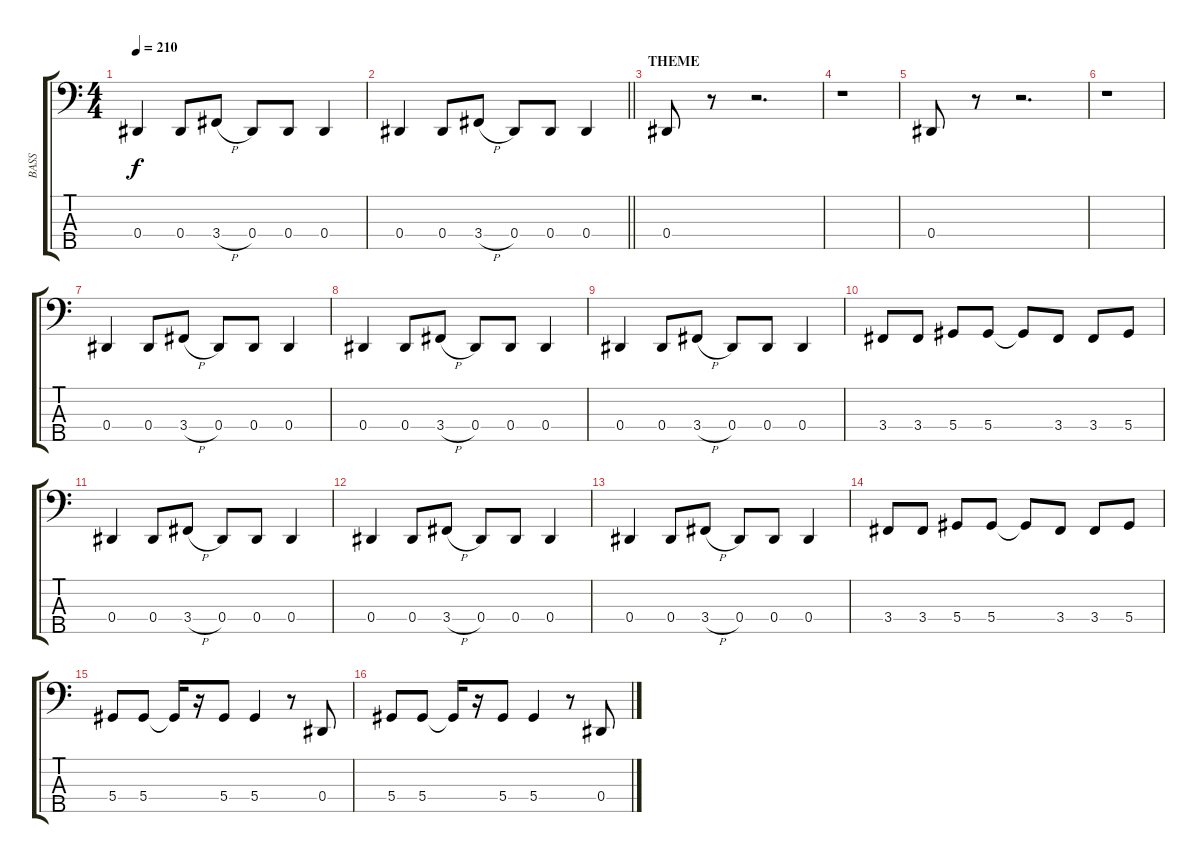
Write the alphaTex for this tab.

\track ("BASS" "BASS") {instrument electricbasspick}
\staff {score tabs}
\tuning (Gb2 Db2 Ab1 Eb1 Bb0) {hide}
\ts (4 4)
\tempo 210
\clef f4
\ks c
0.4.4{dy f} 0.4.8 3.4{h}.8 0.4.8 0.4.8 0.4.4 |
\barLineRight lightlight
0.4.4 0.4.8 3.4{h}.8 0.4.8 0.4.8 0.4.4 |
\section ("" "THEME")
0.4.8 r.8 r.2{d} |
r.1 |
0.4.8 r.8 r.2{d} |
r.1 |
0.4.4 0.4.8 3.4{h}.8 0.4.8 0.4.8 0.4.4 |
0.4.4 0.4.8 3.4{h}.8 0.4.8 0.4.8 0.4.4 |
0.4.4 0.4.8 3.4{h}.8 0.4.8 0.4.8 0.4.4 |
3.4.8 3.4.8 5.4.8 5.4.8 5.4{t}.8 3.4.8 3.4.8 5.4.8 |
0.4.4 0.4.8 3.4{h}.8 0.4.8 0.4.8 0.4.4 |
0.4.4 0.4.8 3.4{h}.8 0.4.8 0.4.8 0.4.4 |
0.4.4 0.4.8 3.4{h}.8 0.4.8 0.4.8 0.4.4 |
3.4.8 3.4.8 5.4.8 5.4.8 5.4{t}.8 3.4.8 3.4.8 5.4.8 |
5.4.8 5.4.8 5.4{t}.16 r.16 5.4.8 5.4.4 r.8 0.4.8 |
5.4.8 5.4.8 5.4{t}.16 r.16 5.4.8 5.4.4 r.8 0.4.8
